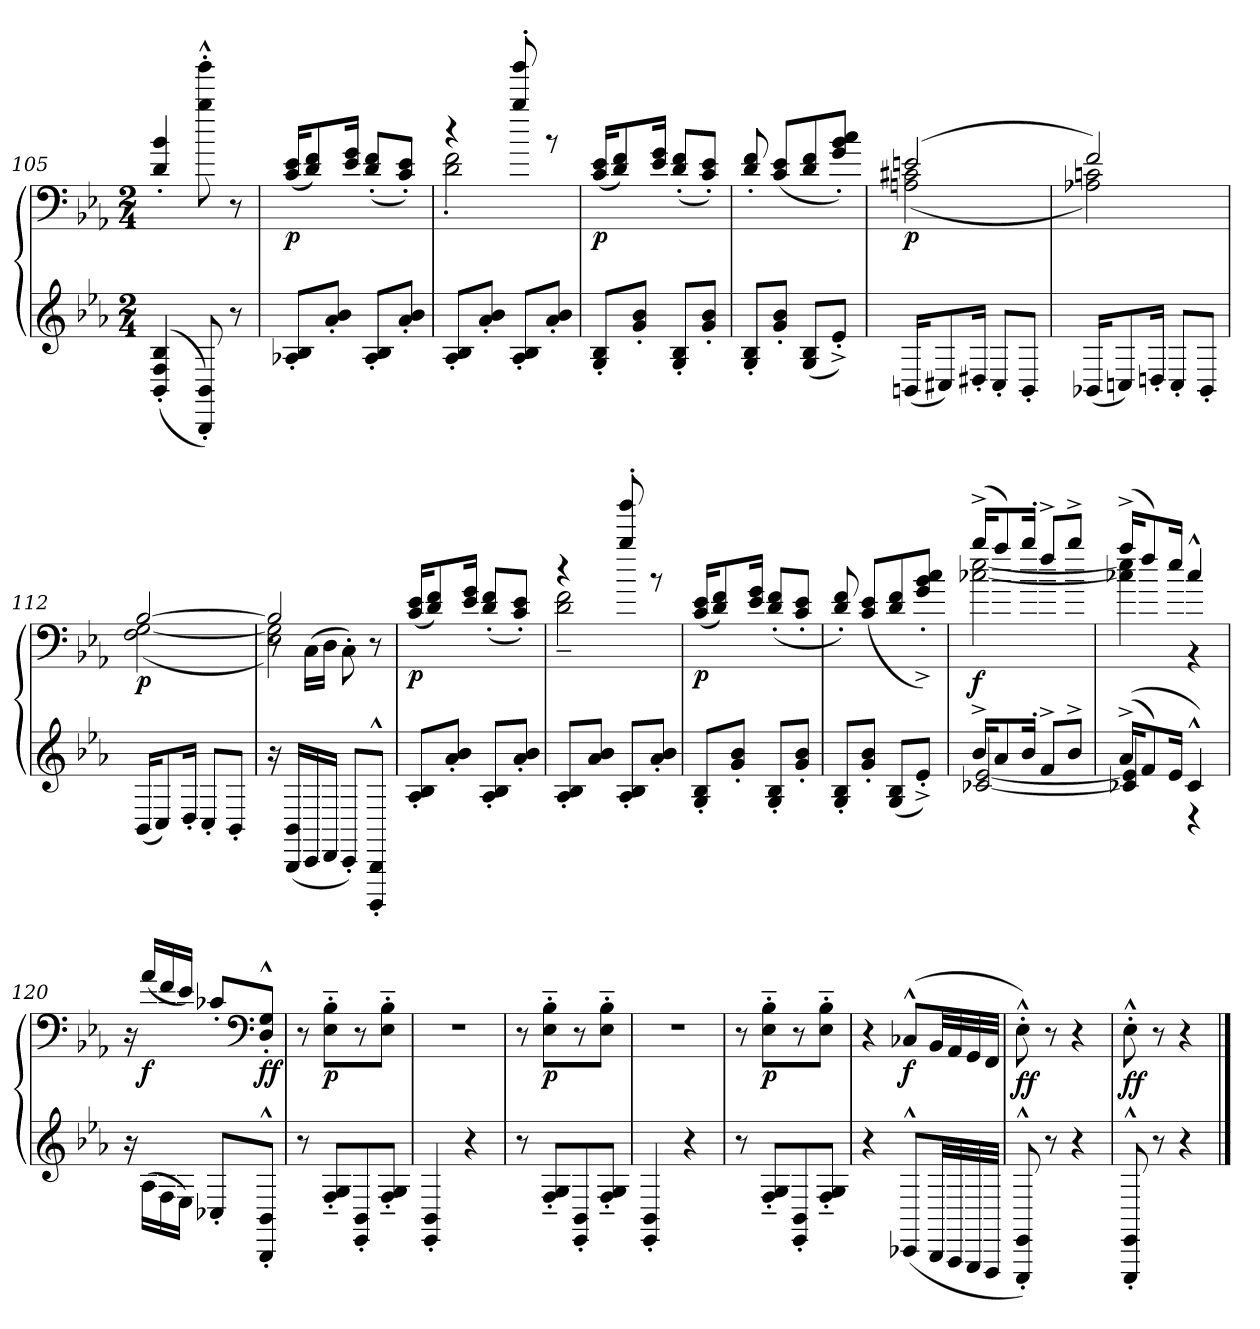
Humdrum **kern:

**kern	**kern	**dynam
*part1	*part1	*part1
*staff2	*staff1	*staff1/2
*clefG2	*clefF4	*
*k[b-e-a-]	*k[b-e-a-]	*
*E-:	*E-:	*
*M2/4	*M2/4	*
=105	=105	=105
(>(<4BB-'/ 4F'/ 4B-'/	4d'/ 4b-'/	.
8BBB-'/ 8BB-'/))	8bb-^^'\ 8bbb-^^'\	.
8r	8r	.
=106	=106	=106
!	!	!LO:DY:b
8A-X'/ 8B-'/L	(<16c/ 16e-/KL	p
.	8d/ 8f/)	.
8a-'/ 8b-'/J	.	.
.	16e-/ 16g/Jk	.
8A-'/ 8B-'/L	(<8d'/ 8f'/L	.
8a-'/ 8b-'/J	8c'/ 8e-'/J)	.
!!LO:LB:g=z
=107	=107	=107
*	*^	*
8A-'/ 8B-'/L	4r	2d'\ 2f'\	.
8a-'/ 8b-'/J	.	.	.
8A-'/ 8B-'/L	8bb-'/ 8bbb-'/	.	.
8a-'/ 8b-'/J	8r	.	.
*	*v	*v	*
=108	=108	=108
!	!	!LO:DY:b
8G'/ 8B-'/L	(<16c/ 16e-/KL	p
.	8d/ 8f/)	.
8g'/ 8b-'/J	.	.
.	16e-/ 16g/Jk	.
8G'/ 8B-'/L	(<8d'/ 8f'/L	.
8g'/ 8b-'/J	8c'/ 8e-'/J)	.
=109	=109	=109
8G'/ 8B-'/L	8d'/ 8f'/	.
8g'/ 8b-'/J	(<8c/ 8e-/L	.
(<8G/ 8B-/L	8d/ 8f/	.
8e-'^/J)	8g'/ 8b-'/ 8cc'/J)	.
=110	=110	=110
*	*^	*
!	!	!	!LO:DY:b
(<16BBn/KL	(>2en/	(<2An\ 2c#X\	p
8C#X/)	.	.	.
16D#X'/Jk	.	.	.
8C#'/L	.	.	.
8BB'/J	.	.	.
=111	=111	=111	=111
(<16BB-X/KL	2f/)	2A-X\ 2cn\)	.
8Cn/)	.	.	.
16Dn'/Jk	.	.	.
8C'/L	.	.	.
8BB-'/J	.	.	.
!!LO:LB:g=z	!!
=112	=112	=112	=112
!	!	!	!LO:DY:b
(<16BB-/KL	[2B-/	(<2F\ [2G\	p
8C/)	.	.	.
16D'/Jk	.	.	.
8C'/L	.	.	.
8BB-'/J	.	.	.
=113	=113	=113	=113
*	*	*^	*
16r	2B-/]	2G]\ 2E-\)	8r	.
(<16BBB-/ 16BB-/LL	.	.	.	.
16CC/	.	.	(<16C\LL	.
16DD/JJ	.	.	16D\JJ	.
!	!	!	!	!LO:DY:a=2
!	!	!	!	!LO:DY:n=1:b
8CC'/L)	.	.	8C'\)	f sf
8BBBB-^^'/ 8BBB-^^'/J	.	.	8r	.
=114	=114	=114	=114	=114
!	!	!	!	!LO:DY:b
*	*v	*v	*v	*
8A-'/ 8B-'/L	(<16c/ 16e-/KL	p
.	8d/ 8f/)	.
8a-'/ 8b-'/J	.	.
.	16e-/ 16g/Jk	.
8A-'/ 8B-'/L	(<8d'/ 8f'/L	.
8a-'/ 8b-'/J	8c'/ 8e-'/J)	.
=115	=115	=115
*	*^	*
8A-'/ 8B-'/L	4r	2d~\ 2f~\	.
8a-/ 8b-/J	.	.	.
8A-'/ 8B-'/L	8bb-'/ 8bbb-'/	.	.
8a-'/ 8b-'/J	8r	.	.
*	*v	*v	*
=116	=116	=116
!	!	!LO:DY:b
8G'/ 8B-'/L	(<16c/ 16e-/KL	p
.	8d/ 8f/)	.
8g'/ 8b-'/J	.	.
.	16e-/ 16g/Jk	.
8G'/ 8B-'/L	(<8d'/ 8f'/L	.
8g'/ 8b-'/J	8c'/ 8e-'/J	.
!!LO:LB:g=z
=117	=117	=117
8G'/ 8B-'/L	8d'/ 8f'/)	.
8g'/ 8b-'/J	(<8c/ 8e-/L	.
(<8G/ 8B-/L	8d/ 8f/	.
8e-'^/J)	8g'^/ 8b-'^/ 8cc'^/J)	.
=118	=118	=118
*^	*^	*
!	!	!	!	!LO:DY:b
16b-^/KL	[2c-X/ [2e-/	(>16bb-^/KL	[2cc-X\ [2ee-\	f
8a-/	.	8aa-/)	.	.
16b-'/Jk	.	16bb-'/Jk	.	.
8f^/L	.	8ff^/L	.	.
8b-^/J	.	8bb-^/J	.	.
=119	=119	=119	=119	=119
(>(>16a-^/KL	4c-X]/ 4e-]/	(>16aa-^/KL	4cc-X]\ 4ee-]\	.
8f/)	.	8ff/)	.	.
16e-/Jk	.	16ee-/Jk	.	.
4c-^^/)	4r	4cc-^^/	4r	.
*v	*v	*	*	*
*	*v	*v	*
=120	=120	=120
16r	16r	.
!	!	!LO:DY:b
(>16A-\LL	(<16a-/LL	f
16F\	16f/	.
16E-\JJ)	16e-/JJ)	.
8C-X'/L	8c-X'/L	.
*	*clefF4	*
!	!	!LO:DY:b
8BBB-^^>'/ 8BB-^^>'/J	8D^^>'/ 8G^^>'/J	ff
=121	=121	=121
8r	8r	.
!	!	!LO:DY:b
8F'~/ 8G'~/L	8E-'~\ 8B-'~\L	p
8EE-'/ 8BB-'/	8r	.
8F'~/ 8G'~/J	8E-'~\ 8B-'~\J	.
=122	=122	=122
4EE-'/ 4BB-'/	2r	.
4r	.	.
!!LO:LB:g=z
=123	=123	=123
8r	8r	.
!	!	!LO:DY:b
8F'~/ 8G'~/L	8E-'~\ 8B-'~\L	p
8EE-'/ 8BB-'/	8r	.
8F'~/ 8G'~/J	8E-'~\ 8B-'~\J	.
=124	=124	=124
4EE-'/ 4BB-'/	2r	.
4r	.	.
=125	=125	=125
8r	8r	.
!	!	!LO:DY:b
8F'~/ 8G'~/L	8E-'~\ 8B-'~\L	p
8EE-'/ 8BB-'/	8r	.
8F'~/ 8G'~/J	8E-'~\ 8B-'~\J	.
=126	=126	=126
4r	4r	.
!	!	!LO:DY:b
(<8CC-X^^>/L	(<8C-X^^>/L	f
32BBB-/LL	32BB-/LL	.
32AAA-/	32AA-/	.
32GGG/	32GG/	.
32FFF/JJJ	32FF/JJJ	.
=127	=127	=127
!	!	!LO:DY:b
8EEE-^^>'/ 8EE-^^>'/)	8E-^^>'\)	ff
8r	8r	.
4r	4r	.
=128	=128	=128
!	!	!LO:DY:b
8EEE-^^>'/ 8EE-^^>'/	8E-^^>'\	ff
8r	8r	.
4r	4r	.
==	==	==
*-	*-	*-
